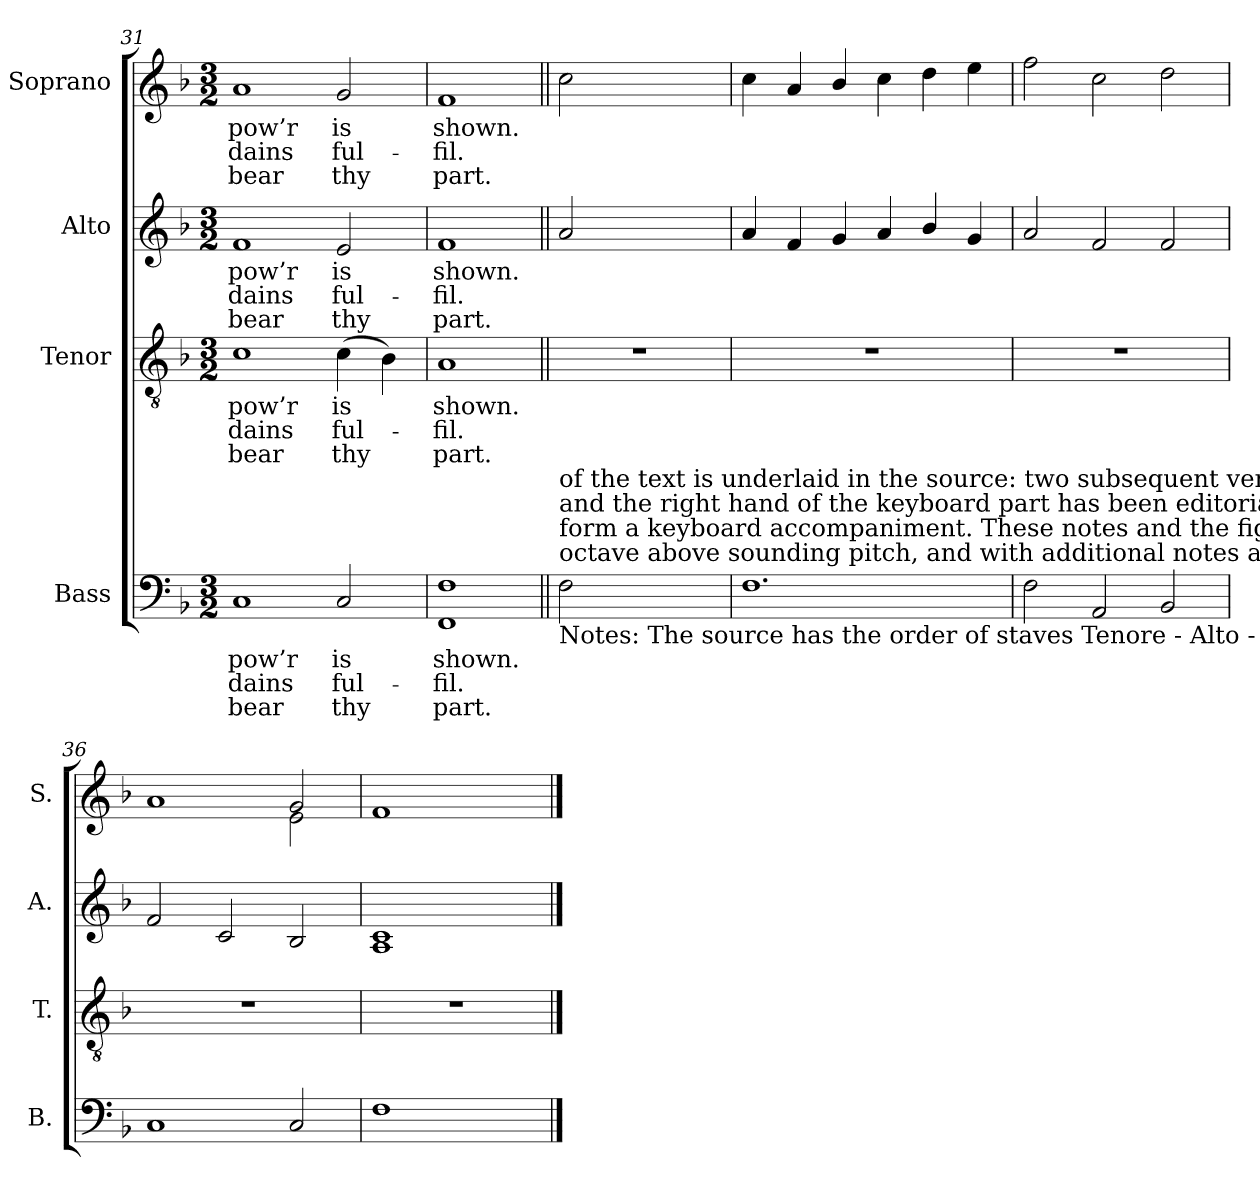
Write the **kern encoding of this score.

**kern	**text	**text	**text	**kern	**text	**text	**text	**kern	**text	**text	**text	**kern	**text	**text	**text
*part4	*part4	*part4	*part4	*part3	*part3	*part3	*part3	*part2	*part2	*part2	*part2	*part1	*part1	*part1	*part1
*staff4	*staff4	*staff4	*staff4	*staff3	*staff3	*staff3	*staff3	*staff2	*staff2	*staff2	*staff2	*staff1	*staff1	*staff1	*staff1
*I"Bass	*	*	*	*I"Tenor	*	*	*	*I"Alto	*	*	*	*I"Soprano	*	*	*
*I'B.	*	*	*	*I'T.	*	*	*	*I'A.	*	*	*	*I'S.	*	*	*
*clefF4	*	*	*	*clefGv2	*	*	*	*clefG2	*	*	*	*clefG2	*	*	*
*	*	*	*	*ITrd7c12	*	*	*	*	*	*	*	*	*	*	*
*k[b-]	*	*	*	*k[b-]	*	*	*	*k[b-]	*	*	*	*k[b-]	*	*	*
*F:	*	*	*	*F:	*	*	*	*F:	*	*	*	*F:	*	*	*
*M3/2	*	*	*	*M3/2	*	*	*	*M3/2	*	*	*	*M3/2	*	*	*
=31	=31	=31	=31	=31	=31	=31	=31	=31	=31	=31	=31	=31	=31	=31	=31
!	!LO:LY:b:color=#000000	!LO:LY:b:color=#000000	!LO:LY:b:color=#000000	!	!	!	!	!	!	!	!	!	!	!	!
!	!	!	!	!	!LO:LY:b:color=#000000	!LO:LY:b:color=#000000	!LO:LY:b:color=#000000	!	!	!	!	!	!	!	!
!	!	!	!	!	!	!	!	!	!LO:LY:b:color=#000000	!LO:LY:b:color=#000000	!LO:LY:b:color=#000000	!	!	!	!
!	!	!	!	!	!	!	!	!	!	!	!	!	!LO:LY:b:color=#000000	!LO:LY:b:color=#000000	!LO:LY:b:color=#000000
1Ci	pow’r	-dains	bear	1Ci	pow’r	-dains	bear	1fi	pow’r	-dains	bear	1ai	pow’r	-dains	bear
!	!LO:LY:b:color=#000000	!LO:LY:b:color=#000000	!LO:LY:b:color=#000000	!	!	!	!	!	!	!	!	!	!	!	!
!	!	!	!	!	!LO:LY:b:color=#000000	!LO:LY:b:color=#000000	!LO:LY:b:color=#000000	!	!	!	!	!	!	!	!
!	!	!	!	!	!	!	!	!	!LO:LY:b:color=#000000	!LO:LY:b:color=#000000	!LO:LY:b:color=#000000	!	!	!	!
!	!	!	!	!	!	!	!	!	!	!	!	!	!LO:LY:b:color=#000000	!LO:LY:b:color=#000000	!LO:LY:b:color=#000000
2Ci/	is	ful-	thy	(4Ci\	is	ful-	thy	2ei/	is	ful-	thy	2gi/	is	ful-	thy
.	.	.	.	4BB-i\)	.	.	.	.	.	.	.	.	.	.	.
=32	=32	=32	=32	=32	=32	=32	=32	=32	=32	=32	=32	=32	=32	=32	=32
!	!LO:LY:b:color=#000000	!LO:LY:b:color=#000000	!LO:LY:b:color=#000000	!	!	!	!	!	!	!	!	!	!	!	!
!	!	!	!	!	!LO:LY:b:color=#000000	!LO:LY:b:color=#000000	!LO:LY:b:color=#000000	!	!	!	!	!	!	!	!
!	!	!	!	!	!	!	!	!	!LO:LY:b:color=#000000	!LO:LY:b:color=#000000	!LO:LY:b:color=#000000	!	!	!	!
!	!	!	!	!	!	!	!	!	!	!	!	!	!LO:LY:b:color=#000000	!LO:LY:b:color=#000000	!LO:LY:b:color=#000000
1FFi 1Fi	shown.	-fil.	part.	1AAi	shown.	-fil.	part.	1fi	shown.	-fil.	part.	1fi	shown.	-fil.	part.
!!LO:LB:g=z
=33||	=33||	=33||	=33||	=33||	=33||	=33||	=33||	=33||	=33||	=33||	=33||	=33||	=33||	=33||	=33||
!LO:TX:b:t=Notes&colon; The source has the order of staves Tenore - Alto - Canto - Basso, with the alto part printed in the treble clef an	!	!	!	!	!	!	!	!	!	!	!	!	!	!	!
!LO:TX:t=octave above sounding pitch, and with additional notes added between the air and bass (doubling the inner parts) to	!	!	!	!	!	!	!	!	!	!	!	!	!	!	!
!LO:TX:t=form a keyboard accompaniment. These notes and the figuring of the bass part have been omitted from the present edition,	!	!	!	!	!	!	!	!	!	!	!	!	!	!	!
!LO:TX:t=and the right hand of the keyboard part has been editorially split into two treble lines in the symphonies. The first verse only	!	!	!	!	!	!	!	!	!	!	!	!	!	!	!
!LO:TX:t=of the text is underlaid in the source&colon; two subsequent verses have been added here, as indicated by the title of the piece.	!	!	!	!	!	!	!	!	!	!	!	!	!	!	!
!	!	!	!	!LO:N:vis=1	!	!	!	!	!	!	!	!	!	!	!
2Fi\	.	.	.	1.r	.	.	.	2ai/	.	.	.	2cci\	.	.	.
1ryy	.	.	.	.	.	.	.	1ryy	.	.	.	1ryy	.	.	.
=34	=34	=34	=34	=34	=34	=34	=34	=34	=34	=34	=34	=34	=34	=34	=34
!	!	!	!	!LO:N:vis=1	!	!	!	!	!	!	!	!	!	!	!
1.Fi	.	.	.	1.r	.	.	.	4ai/	.	.	.	4cci\	.	.	.
.	.	.	.	.	.	.	.	4fi/	.	.	.	4ai/	.	.	.
.	.	.	.	.	.	.	.	4gi/	.	.	.	4b-i/	.	.	.
.	.	.	.	.	.	.	.	4ai/	.	.	.	4cci\	.	.	.
.	.	.	.	.	.	.	.	4b-i/	.	.	.	4ddi\	.	.	.
.	.	.	.	.	.	.	.	4gi/	.	.	.	4eei\	.	.	.
=35	=35	=35	=35	=35	=35	=35	=35	=35	=35	=35	=35	=35	=35	=35	=35
!	!	!	!	!LO:N:vis=1	!	!	!	!	!	!	!	!	!	!	!
2Fi\	.	.	.	1.r	.	.	.	2ai/	.	.	.	2ffi\	.	.	.
2AAi/	.	.	.	.	.	.	.	2fi/	.	.	.	2cci\	.	.	.
2BB-i/	.	.	.	.	.	.	.	2fi/	.	.	.	2ddi\	.	.	.
=36	=36	=36	=36	=36	=36	=36	=36	=36	=36	=36	=36	=36	=36	=36	=36
!	!	!	!	!LO:N:vis=1	!	!	!	!	!	!	!	!	!	!	!
*	*	*	*	*	*	*	*	*	*	*	*	*^	*	*	*
1Ci	.	.	.	1.r	.	.	.	2fi/	.	.	.	1ai	1ryy	.	.	.
.	.	.	.	.	.	.	.	2ci/	.	.	.	.	.	.	.	.
2Ci/	.	.	.	.	.	.	.	2B-i/	.	.	.	2gi/	2ei\	.	.	.
*	*	*	*	*	*	*	*	*	*	*	*	*v	*v	*	*	*
=37	=37	=37	=37	=37	=37	=37	=37	=37	=37	=37	=37	=37	=37	=37	=37
1Fi	.	.	.	1.r	.	.	.	1Ai 1ci	.	.	.	1fi	.	.	.
2ryy	.	.	.	.	.	.	.	2ryy	.	.	.	2ryy	.	.	.
==	==	==	==	==	==	==	==	==	==	==	==	==	==	==	==
*-	*-	*-	*-	*-	*-	*-	*-	*-	*-	*-	*-	*-	*-	*-	*-
